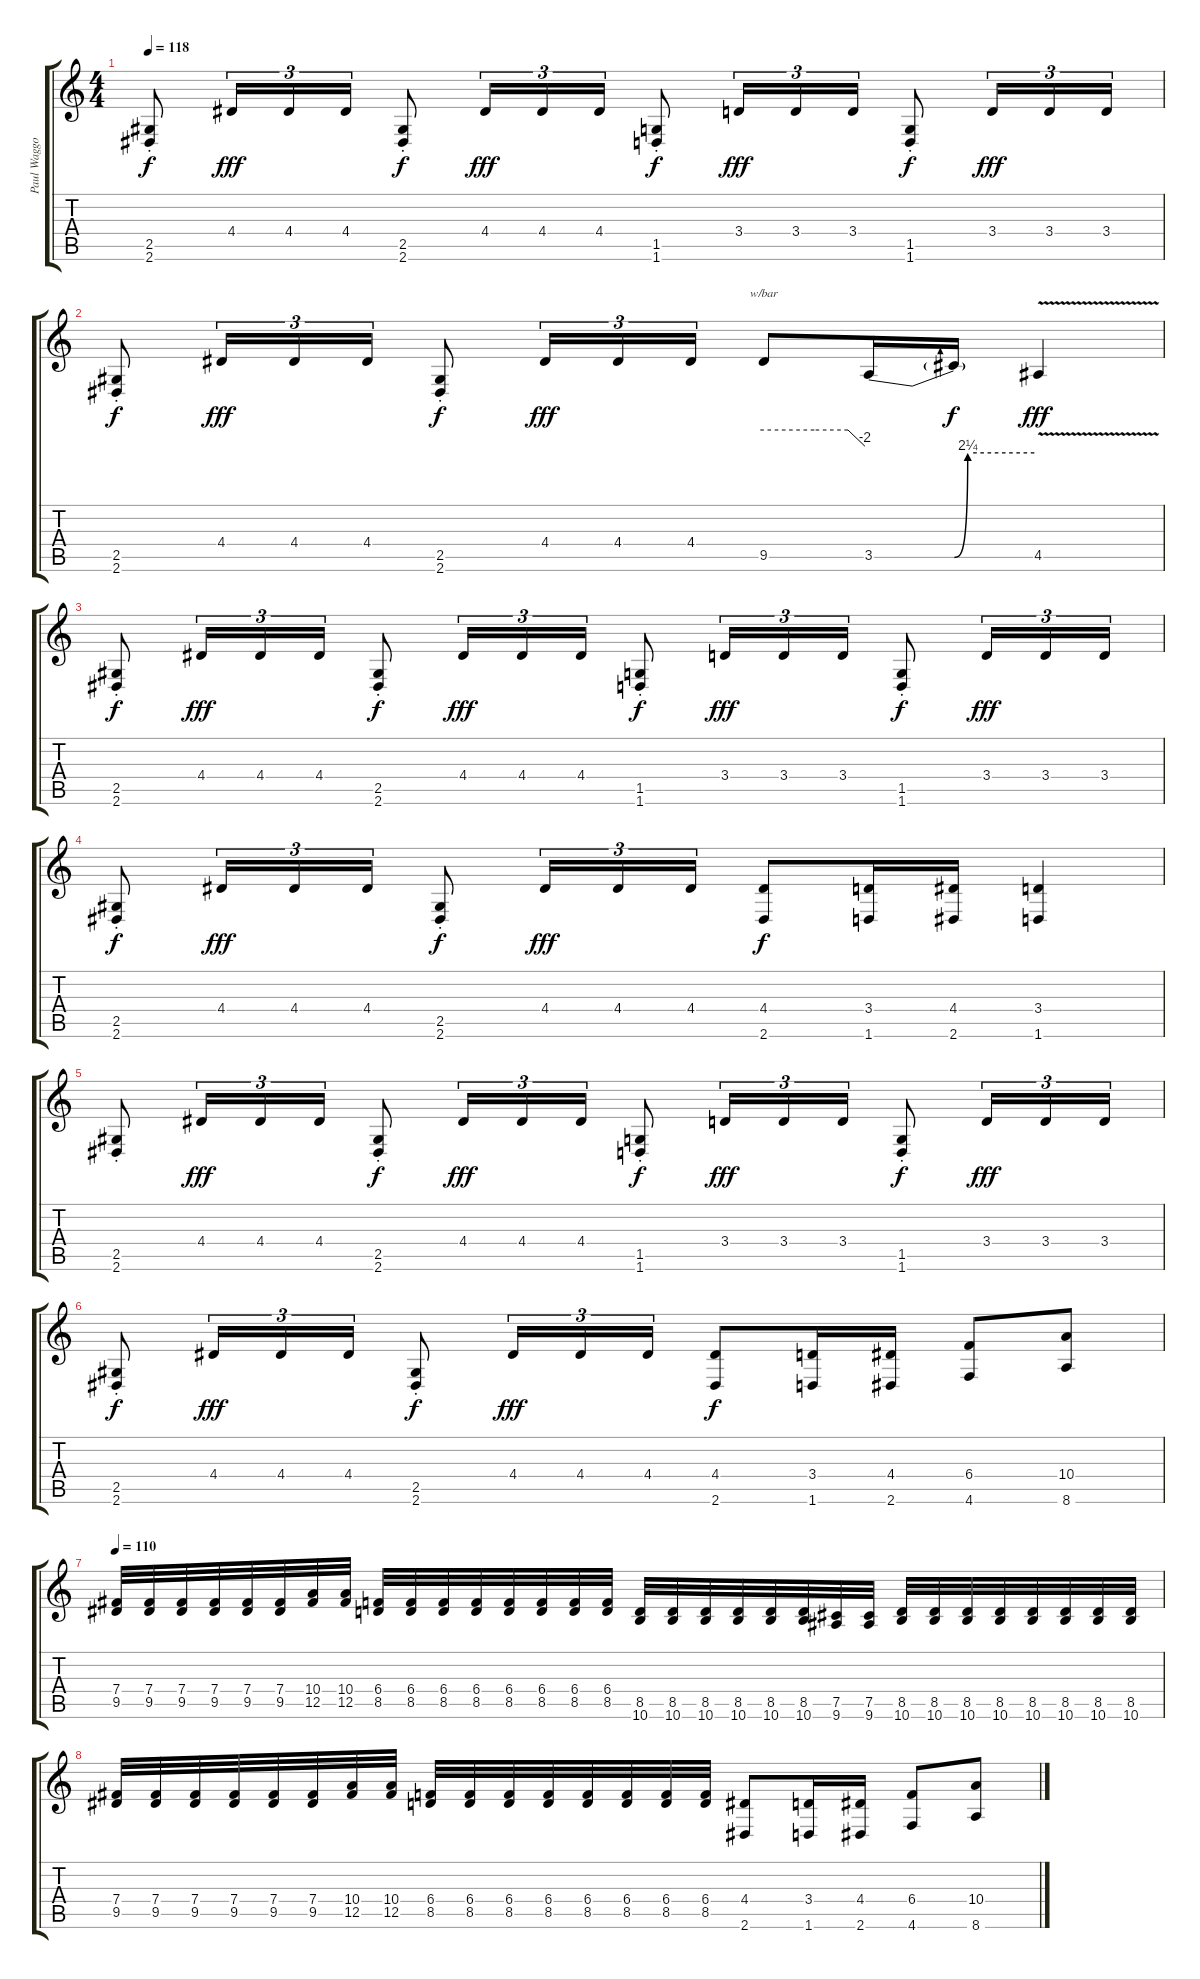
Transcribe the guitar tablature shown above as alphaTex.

\track ("Paul Waggoner" "Paul Waggo") {instrument distortionguitar}
\staff {score tabs}
\tuning (Db4 Ab3 E3 B2 Gb2 Db2) {hide}
\ts (4 4)
\tempo 118
\clef g2
\ks c
(2.5{st} 2.6).8{dy f} 4.4.16{tu (3 2) dy fff} 4.4.16{tu (3 2)} 4.4.16{tu (3 2)} (2.5{st} 2.6).8{dy f} 4.4.16{tu (3 2) dy fff} 4.4.16{tu (3 2)} 4.4.16{tu (3 2)} (1.5{st} 1.6).8{dy f} 3.4.16{tu (3 2) dy fff} 3.4.16{tu (3 2)} 3.4.16{tu (3 2)} (1.5{st} 1.6).8{dy f} 3.4.16{tu (3 2) dy fff} 3.4.16{tu (3 2)} 3.4.16{tu (3 2)} |
(2.5{st} 2.6).8{dy f} 4.4.16{tu (3 2) dy fff} 4.4.16{tu (3 2)} 4.4.16{tu (3 2)} (2.5{st} 2.6).8{dy f} 4.4.16{tu (3 2) dy fff} 4.4.16{tu (3 2)} 4.4.16{tu (3 2)} 9.5.8{tbe (custom default 0 0 30 0 50 0 60 -8)} 3.5{be (custom 0 0 30 0 35 9 60 9)}.16 3.5{t}.16{dy f} 4.5{v}.4{dy fff} |
(2.5{st} 2.6).8{dy f} 4.4.16{tu (3 2) dy fff} 4.4.16{tu (3 2)} 4.4.16{tu (3 2)} (2.5{st} 2.6).8{dy f} 4.4.16{tu (3 2) dy fff} 4.4.16{tu (3 2)} 4.4.16{tu (3 2)} (1.5{st} 1.6).8{dy f} 3.4.16{tu (3 2) dy fff} 3.4.16{tu (3 2)} 3.4.16{tu (3 2)} (1.5{st} 1.6).8{dy f} 3.4.16{tu (3 2) dy fff} 3.4.16{tu (3 2)} 3.4.16{tu (3 2)} |
(2.5{st} 2.6).8{dy f} 4.4.16{tu (3 2) dy fff} 4.4.16{tu (3 2)} 4.4.16{tu (3 2)} (2.5{st} 2.6).8{dy f} 4.4.16{tu (3 2) dy fff} 4.4.16{tu (3 2)} 4.4.16{tu (3 2)} (4.4 2.6).8{dy f} (3.4 1.6).16 (4.4 2.6).16 (3.4 1.6).4 |
(2.5{st} 2.6).8 4.4.16{tu (3 2) dy fff} 4.4.16{tu (3 2)} 4.4.16{tu (3 2)} (2.5{st} 2.6).8{dy f} 4.4.16{tu (3 2) dy fff} 4.4.16{tu (3 2)} 4.4.16{tu (3 2)} (1.5{st} 1.6).8{dy f} 3.4.16{tu (3 2) dy fff} 3.4.16{tu (3 2)} 3.4.16{tu (3 2)} (1.5{st} 1.6).8{dy f} 3.4.16{tu (3 2) dy fff} 3.4.16{tu (3 2)} 3.4.16{tu (3 2)} |
(2.5{st} 2.6).8{dy f} 4.4.16{tu (3 2) dy fff} 4.4.16{tu (3 2)} 4.4.16{tu (3 2)} (2.5{st} 2.6).8{dy f} 4.4.16{tu (3 2) dy fff} 4.4.16{tu (3 2)} 4.4.16{tu (3 2)} (4.4 2.6).8{dy f} (3.4 1.6).16 (4.4 2.6).16 (6.4 4.6).8 (10.4 8.6).8 |
\tempo 110
(7.4 9.5).32 (7.4 9.5).32 (7.4 9.5).32 (7.4 9.5).32 (7.4 9.5).32 (7.4 9.5).32 (10.4 12.5).32 (10.4 12.5).32 (6.4 8.5).32 (6.4 8.5).32 (6.4 8.5).32 (6.4 8.5).32 (6.4 8.5).32 (6.4 8.5).32 (6.4 8.5).32 (6.4 8.5).32 (8.5 10.6).32 (8.5 10.6).32 (8.5 10.6).32 (8.5 10.6).32 (8.5 10.6).32 (8.5 10.6).32 (7.5 9.6).32 (7.5 9.6).32 (8.5 10.6).32 (8.5 10.6).32 (8.5 10.6).32 (8.5 10.6).32 (8.5 10.6).32 (8.5 10.6).32 (8.5 10.6).32 (8.5 10.6).32 |
(7.4 9.5).32 (7.4 9.5).32 (7.4 9.5).32 (7.4 9.5).32 (7.4 9.5).32 (7.4 9.5).32 (10.4 12.5).32 (10.4 12.5).32 (6.4 8.5).32 (6.4 8.5).32 (6.4 8.5).32 (6.4 8.5).32 (6.4 8.5).32 (6.4 8.5).32 (6.4 8.5).32 (6.4 8.5).32 (4.4 2.6).8 (3.4 1.6).16 (4.4 2.6).16 (6.4 4.6).8 (10.4 8.6).8
